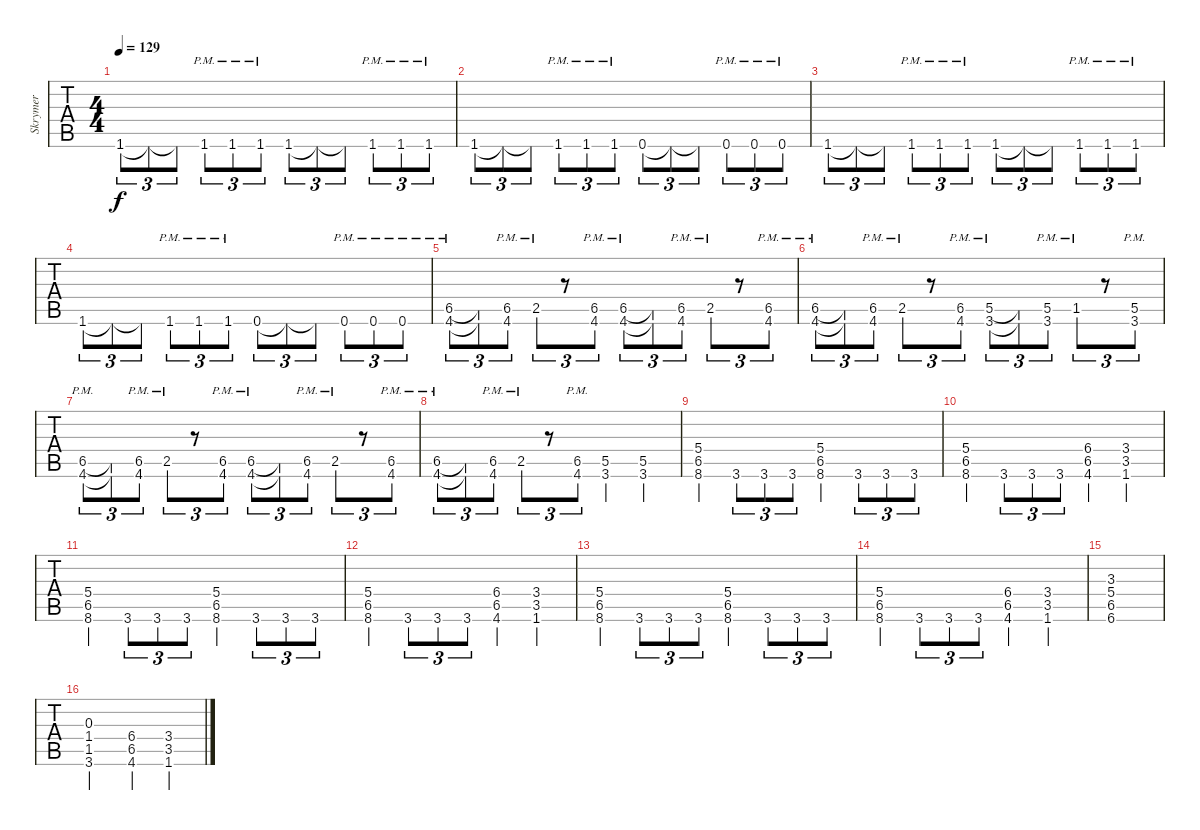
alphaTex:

\track ("Skrymer" "Skrymer") {instrument distortionguitar}
\staff {tabs}
\tuning (E4 B3 G3 D3 A2 E2) {hide}
\ts (4 4)
\tempo 129
\clef g2
\ks c
1.6.8{tu (3 2) dy f} 1.6{t}.8{tu (3 2)} 1.6{t}.8{tu (3 2)} 1.6{pm}.8{tu (3 2)} 1.6{pm}.8{tu (3 2)} 1.6{pm}.8{tu (3 2)} 1.6.8{tu (3 2)} 1.6{t}.8{tu (3 2)} 1.6{t}.8{tu (3 2)} 1.6{pm}.8{tu (3 2)} 1.6{pm}.8{tu (3 2)} 1.6{pm}.8{tu (3 2)} |
1.6.8{tu (3 2)} 1.6{t}.8{tu (3 2)} 1.6{t}.8{tu (3 2)} 1.6{pm}.8{tu (3 2)} 1.6{pm}.8{tu (3 2)} 1.6{pm}.8{tu (3 2)} 0.6.8{tu (3 2)} 0.6{t}.8{tu (3 2)} 0.6{t}.8{tu (3 2)} 0.6{pm}.8{tu (3 2)} 0.6{pm}.8{tu (3 2)} 0.6{pm}.8{tu (3 2)} |
1.6.8{tu (3 2)} 1.6{t}.8{tu (3 2)} 1.6{t}.8{tu (3 2)} 1.6{pm}.8{tu (3 2)} 1.6{pm}.8{tu (3 2)} 1.6{pm}.8{tu (3 2)} 1.6.8{tu (3 2)} 1.6{t}.8{tu (3 2)} 1.6{t}.8{tu (3 2)} 1.6{pm}.8{tu (3 2)} 1.6{pm}.8{tu (3 2)} 1.6{pm}.8{tu (3 2)} |
1.6.8{tu (3 2)} 1.6{t}.8{tu (3 2)} 1.6{t}.8{tu (3 2)} 1.6{pm}.8{tu (3 2)} 1.6{pm}.8{tu (3 2)} 1.6{pm}.8{tu (3 2)} 0.6.8{tu (3 2)} 0.6{t}.8{tu (3 2)} 0.6{t}.8{tu (3 2)} 0.6{pm}.8{tu (3 2)} 0.6{pm}.8{tu (3 2)} 0.6{pm}.8{tu (3 2)} |
(6.5{pm} 4.6{pm}).8{tu (3 2)} (6.5{t} 4.6{t}).8{tu (3 2)} (6.5{pm} 4.6{pm}).8{tu (3 2)} 2.5{pm}.8{tu (3 2)} r.8{tu (3 2)} (6.5{pm} 4.6{pm}).8{tu (3 2)} (6.5{pm} 4.6{pm}).8{tu (3 2)} (6.5{t} 4.6{t}).8{tu (3 2)} (6.5{pm} 4.6{pm}).8{tu (3 2)} 2.5{pm}.8{tu (3 2)} r.8{tu (3 2)} (6.5{pm} 4.6{pm}).8{tu (3 2)} |
(6.5{pm} 4.6{pm}).8{tu (3 2)} (6.5{t} 4.6{t}).8{tu (3 2)} (6.5{pm} 4.6{pm}).8{tu (3 2)} 2.5{pm}.8{tu (3 2)} r.8{tu (3 2)} (6.5{pm} 4.6{pm}).8{tu (3 2)} (5.5{pm} 3.6{pm}).8{tu (3 2)} (5.5{t} 3.6{t}).8{tu (3 2)} (5.5{pm} 3.6{pm}).8{tu (3 2)} 1.5{pm}.8{tu (3 2)} r.8{tu (3 2)} (5.5{pm} 3.6{pm}).8{tu (3 2)} |
(6.5{pm} 4.6{pm}).8{tu (3 2)} (6.5{t} 4.6{t}).8{tu (3 2)} (6.5{pm} 4.6{pm}).8{tu (3 2)} 2.5{pm}.8{tu (3 2)} r.8{tu (3 2)} (6.5{pm} 4.6{pm}).8{tu (3 2)} (6.5{pm} 4.6{pm}).8{tu (3 2)} (6.5{t} 4.6{t}).8{tu (3 2)} (6.5{pm} 4.6{pm}).8{tu (3 2)} 2.5{pm}.8{tu (3 2)} r.8{tu (3 2)} (6.5{pm} 4.6{pm}).8{tu (3 2)} |
(6.5{pm} 4.6{pm}).8{tu (3 2)} (6.5{t} 4.6{t}).8{tu (3 2)} (6.5{pm} 4.6{pm}).8{tu (3 2)} 2.5{pm}.8{tu (3 2)} r.8{tu (3 2)} (6.5{pm} 4.6{pm}).8{tu (3 2)} (5.5 3.6).4 (5.5 3.6).4 |
(5.4 6.5 8.6).4{volume 10} 3.6.8{tu (3 2)} 3.6.8{tu (3 2)} 3.6.8{tu (3 2)} (5.4 6.5 8.6).4 3.6.8{tu (3 2)} 3.6.8{tu (3 2)} 3.6.8{tu (3 2)} |
(5.4 6.5 8.6).4 3.6.8{tu (3 2)} 3.6.8{tu (3 2)} 3.6.8{tu (3 2)} (6.4 6.5 4.6).4 (3.4 3.5 1.6).4 |
(5.4 6.5 8.6).4 3.6.8{tu (3 2)} 3.6.8{tu (3 2)} 3.6.8{tu (3 2)} (5.4 6.5 8.6).4 3.6.8{tu (3 2)} 3.6.8{tu (3 2)} 3.6.8{tu (3 2)} |
(5.4 6.5 8.6).4 3.6.8{tu (3 2)} 3.6.8{tu (3 2)} 3.6.8{tu (3 2)} (6.4 6.5 4.6).4 (3.4 3.5 1.6).4 |
(5.4 6.5 8.6).4 3.6.8{tu (3 2)} 3.6.8{tu (3 2)} 3.6.8{tu (3 2)} (5.4 6.5 8.6).4 3.6.8{tu (3 2)} 3.6.8{tu (3 2)} 3.6.8{tu (3 2)} |
(5.4 6.5 8.6).4 3.6.8{tu (3 2)} 3.6.8{tu (3 2)} 3.6.8{tu (3 2)} (6.4 6.5 4.6).4 (3.4 3.5 1.6).4 |
(3.3 5.4 6.5 6.6).1 |
(0.3 1.4 1.5 3.6).2 (6.4 6.5 4.6).4 (3.4 3.5 1.6).4
